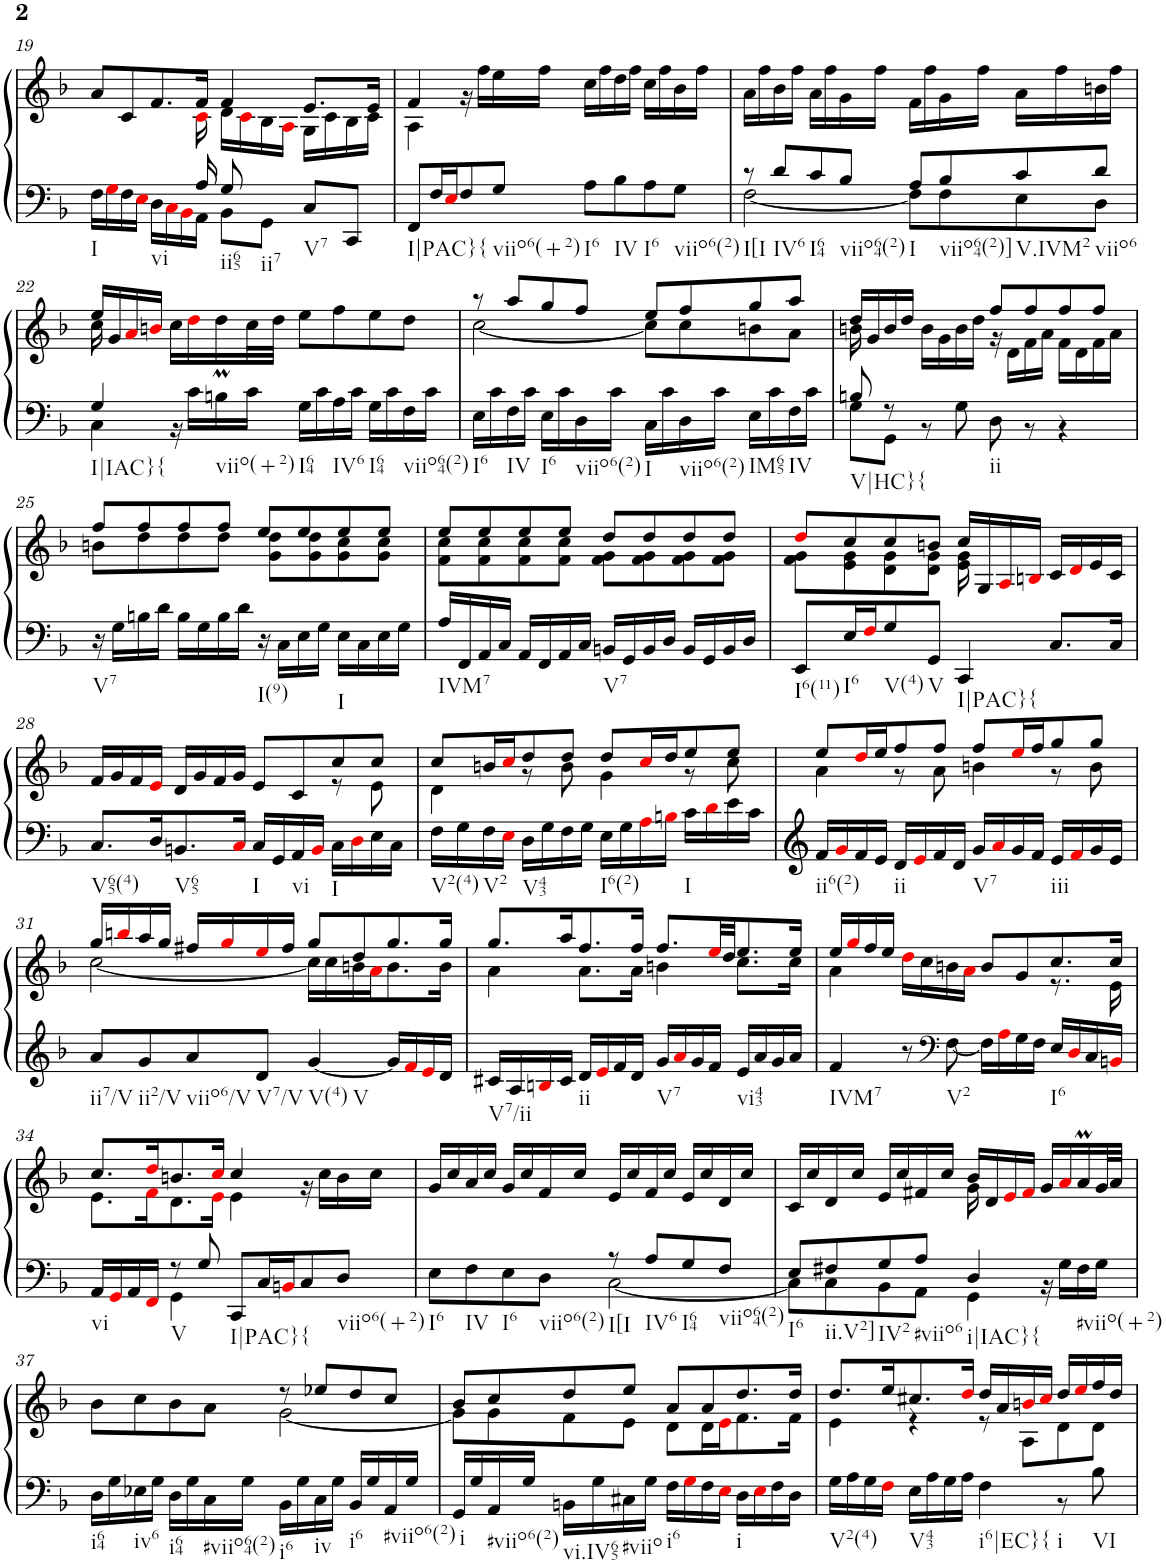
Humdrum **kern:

**kern	**kern
*part1	*part1
*staff2	*staff1
*I"Piano	*
*I'Pno.	*
!!LO:PB:g=z
*clefF4	*clefG2
*k[b-]	*k[b-]
*M2/2	*M2/2
=19	=19
*^	*^
!LO:TX:b:t=I	!	!	!
!LO:TX:b:t=vi	!	!	!
4..ryy	16F\LL	8a/L	4..ryy
.	16Gi\	.	.
.	16F\	8c/	.
.	16Ei\JJ	.	.
.	16D\LL	8.f/	.
.	16Ci\	.	.
.	16BB-i\	.	.
16A/	16AA\JJ	16f/Jk	16ci\
!LO:TX:b:t=ii65	!	!	!
8G/	8BB-\L	4f/	16d\LL
.	.	.	16ci\
!LO:TX:b:t=ii7	!	!	!
8ryy	8GG\J	.	16B-\
.	.	.	16Ai\JJ
!LO:TX:b:t=V7	!	!	!
8C/L	4ryy	8.e/L	16G\LL
.	.	.	16c\
8CC/J	.	.	16B-\
.	.	16e/Jk	16c\JJ
*v	*v	*	*
=20	=20	=20
!LO:TX:b:t=I|PAC}{	!	!
8FF/L	4f/	4A\
16F/L	.	.
16Ei/J	.	.
8F/	2.ryy	16r
.	.	16ff\LL
!LO:TX:b:t=viio6(+2)	!	!
8G/J	.	16ee\
.	.	16ff\JJ
!LO:TX:b:t=I6	!	!
8A\L	.	16cc\LL
.	.	16ff\
!LO:TX:b:t=IV	!	!
8B-\	.	16dd\
.	.	16ff\JJ
!LO:TX:b:t=I6	!	!
8A\	.	16cc\LL
.	.	16ff\
!LO:TX:b:t=viio6(2)	!	!
8G\J	.	16b-\
.	.	16ff\JJ
=21	=21	=21
*^	*	*
!LO:TX:b:t=I[I	!	!	!
8r	[2F\	1ryy	16a\LL
.	.	.	16ff\
!LO:TX:b:t=IV6	!	!	!
8d/L	.	.	16b-\
.	.	.	16ff\JJ
!LO:TX:b:t=I64	!	!	!
8c/	.	.	16a\LL
.	.	.	16ff\
!LO:TX:b:t=viio64(2)	!	!	!
8B-/J	.	.	16g\
.	.	.	16ff\JJ
!LO:TX:b:t=I	!	!	!
8A/L	8F\L]	.	16f\LL
.	.	.	16ff\
!LO:TX:b:t=viio64(2)]	!	!	!
8B-/	8F\	.	16g\
.	.	.	16ff\JJ
!LO:TX:b:t=V.IVM2	!	!	!
8c/	8E\	.	16a\LL
.	.	.	16ff\
!LO:TX:b:t=viio6	!	!	!
8d/J	8D\J	.	16bn\
.	.	.	16ff\JJ
!!LO:LB:g=z	!!
=22	=22	=22	=22
!LO:TX:b:t=I|IAC}{	!	!	!
4G/	4C\	16ee/LL	16cc\
.	.	16g/	8.ryy
.	.	16ai/	.
.	.	16bni/JJ	.
!LO:TX:b:t=viio(+2)	!	!	!
!LO:TX:b:t=I64	!	!	!
!LO:TX:b:t=IV6	!	!	!
!LO:TX:b:t=I64	!	!	!
!LO:TX:b:t=viio64(2)	!	!	!
2.ryy	16r	4ryy	16cc\LL
.	16c\LL	.	16ddi\
.	16Bn\	.	16ddM\
.	16c\JJ	.	32cc\L
.	.	.	32dd\JJJ
.	16G\LL	2ryy	8ee\L
.	16c\	.	.
.	16A\	.	8ff\
.	16c\JJ	.	.
.	16G\LL	.	8ee\
.	16c\	.	.
.	16F\	.	8dd\J
.	16c\JJ	.	.
=23	=23	=23	=23
!LO:TX:b:t=I6	!	!	!
!LO:TX:b:t=IV	!	!	!
!LO:TX:b:t=I6	!	!	!
!LO:TX:b:t=viio6(2)	!	!	!
!LO:TX:b:t=I	!	!	!
!LO:TX:b:t=viio6(2)	!	!	!
!LO:TX:b:t=IM65	!	!	!
!LO:TX:b:t=IV	!	!	!
1ryy	16E\LL	8r	[2cc\
.	16c\	.	.
.	16F\	8aa/L	.
.	16c\JJ	.	.
.	16E\LL	8gg/	.
.	16c\	.	.
.	16D\	8ff/J	.
.	16c\JJ	.	.
.	16C\LL	8ee/L	8cc\L]
.	16c\	.	.
.	16D\	8ff/	8cc\
.	16c\JJ	.	.
.	16E\LL	8gg/	8bn\
.	16c\	.	.
.	16F\	8aa/J	8a\J
.	16c\JJ	.	.
=24	=24	=24	=24
!LO:TX:b:t=V|HC}{	!	!	!
8Bn/	8G\L	16dd/LL	16bn\
.	.	16g/	4..ryy
8r	8GG\J	16b/	.
.	.	16dd/JJ	.
!LO:TX:b:t=ii	!	!	!
2.ryy	8r	16b\LL	.
.	.	16g\	.
.	8G\	16b\	.
.	.	16dd\JJ	.
.	8D\	8ff/L	16r
.	.	.	16d\LL
.	8r	8ff/	16f\
.	.	.	16a\JJ
.	4r	8ff/	16f\LL
.	.	.	16d\
.	.	8ff/J	16f\
.	.	.	16a\JJ
*v	*v	*	*
!!LO:LB:g=z	!!
=25	=25	=25
!LO:TX:b:t=V7	!	!
16r	8ff/L	8bn\L
16G\LL	.	.
16Bn\	8ff/	8dd\
16d\JJ	.	.
16B\LL	8ff/	8dd\
16G\	.	.
16B\	8ff/J	8dd\J
16d\JJ	.	.
!LO:TX:b:t=I(9)	!	!
16r	8ee/L	8g\ 8dd\L
16C\LL	.	.
16E\	8ee/	8g\ 8dd\
16G\JJ	.	.
!LO:TX:b:t=I	!	!
16E\LL	8ee/	8g\ 8cc\
16C\	.	.
16E\	8ee/J	8g\ 8cc\J
16G\JJ	.	.
=26	=26	=26
!LO:TX:b:t=IVM7	!	!
16A/LL	8ee/L	8f\ 8cc\L
16FF/	.	.
16AA/	8ee/	8f\ 8cc\
16C/JJ	.	.
16AA/LL	8ee/	8f\ 8cc\
16FF/	.	.
16AA/	8ee/J	8f\ 8cc\J
16C/JJ	.	.
!LO:TX:b:t=V7	!	!
16BBn/LL	8dd/L	8f\ 8g\L
16GG/	.	.
16BB/	8dd/	8f\ 8g\
16D/JJ	.	.
16BB/LL	8dd/	8f\ 8g\
16GG/	.	.
16BB/	8dd/J	8f\ 8g\J
16D/JJ	.	.
=27	=27	=27
!LO:TX:b:t=I6(11)	!	!
8EE/L	8ddi/L	8f\ 8g\L
!LO:TX:b:t=I6	!	!
16E/L	8cc/	8e\ 8g\
16Fi/J	.	.
!LO:TX:b:t=V(4)	!	!
8G/	8cc/	8d\ 8g\
!LO:TX:b:t=V	!	!
8GG/J	8bn/J	8d\ 8g\J
!LO:TX:b:t=I|PAC}{	!	!
4CC/	16cc/LL	16e\ 16g\
.	16G/	4..ryy
.	16Ai/	.
.	16Bni/JJ	.
8.C/L	16c/LL	.
.	16di/	.
.	16e/	.
16C/Jk	16c/JJ	.
!!LO:LB:g=z	!!
=28	=28	=28
!LO:TX:b:t=V65(4)	!	!
8.C/L	16f/LL	2.ryy
.	16g/	.
.	16f/	.
16D/K	16ei/JJ	.
!LO:TX:b:t=V65	!	!
8.BBn/	16d/LL	.
.	16g/	.
.	16f/	.
16Ci/Jk	16g/JJ	.
!LO:TX:b:t=I	!	!
16C/LL	8e/L	.
16GG/	.	.
!LO:TX:b:t=vi	!	!
16AA/	8c/	.
16BBi/JJ	.	.
!LO:TX:b:t=I	!	!
16C\LL	8cc/	8r
16Di\	.	.
16E\	8cc/J	8e\
16C\JJ	.	.
=29	=29	=29
!LO:TX:b:t=V2(4)	!	!
16F\LL	8cc/L	4d\
16G\	.	.
!LO:TX:b:t=V2	!	!
16F\	16bn/L	.
16Ei\JJ	16cci/J	.
!LO:TX:b:t=V43	!	!
16D\LL	8dd/	8r
16G\	.	.
16F\	8dd/J	8b\
16G\JJ	.	.
!LO:TX:b:t=I6(2)	!	!
16E\LL	8dd/L	4g\
16G\	.	.
16Ai\	16cci/L	.
16Bni\JJ	16dd/J	.
!LO:TX:b:t=I	!	!
16c\LL	8ee/	8r
16di\	.	.
16e\	8ee/J	8cc\
16c\JJ	.	.
=30	=30	=30
!LO:TX:b:t=ii6(2)	!	!
16f/LL	8ee/L	4a\
16gi/	.	.
16f/	16ddi/L	.
16e/JJ	16ee/J	.
!LO:TX:b:t=ii	!	!
16d/LL	8ff/	8r
16ei/	.	.
16f/	8ff/J	8a\
16d/JJ	.	.
!LO:TX:b:t=V7	!	!
16g/LL	8ff/L	4bn\
16ai/	.	.
16g/	16eei/L	.
16f/JJ	16ff/J	.
!LO:TX:b:t=iii	!	!
16e/LL	8gg/	8r
16fi/	.	.
16g/	8gg/J	8b\
16e/JJ	.	.
!!LO:LB:g=z	!!
=31	=31	=31
!LO:TX:b:t=ii7/V	!	!
8a/L	16gg/LL	[2cc\
.	16bbni/	.
!LO:TX:b:t=ii2/V	!	!
8g/	16aa/	.
.	16gg/JJ	.
!LO:TX:b:t=viio6/V	!	!
8a/	16ff#X/LL	.
.	16ggi/	.
!LO:TX:b:t=V7/V	!	!
8d/J	16eei/	.
.	16ff#/JJ	.
!LO:TX:b:t=V(4)	!	!
!LO:TX:b:t=V	!	!
[4g/	8gg/L	16cc\LL]
.	.	16cc\
.	8dd/	16bn\
.	.	16ai\J
16g/LL]	8.gg/	8.b\
16fi/	.	.
16ei/	.	.
16d/JJ	16gg/Jk	16b\Jk
=32	=32	=32
!LO:TX:b:t=V7/ii	!	!
16c#X/LL	8.gg/L	4a\
16A/	.	.
16Bni/	.	.
16c#/JJ	16aa/K	.
!LO:TX:b:t=ii	!	!
16d/LL	8.ff/	8.a\L
16ei/	.	.
16f/	.	.
16d/JJ	16ff/Jk	16a\Jk
!LO:TX:b:t=V7	!	!
16g/LL	8.ff/L	4bn\
16ai/	.	.
16g/	.	.
16f/JJ	32eei/LL	.
.	32dd/JJ	.
!LO:TX:b:t=vi43	!	!
16e/LL	8.ee/	8.cc\L
16a/	.	.
16g/	.	.
16a/JJ	16ee/Jk	16cc\Jk
=33	=33	=33
*^	*	*
!LO:TX:b:t=IVM7	!	!	!
4f/	4.ryy	16ee/LL	4a\
.	.	16ggi/	.
.	.	16ff/	.
.	.	16ee/JJ	.
8r	.	16ddi\LL	2ryy
.	.	16cc\	.
*clefF4	*	*	*
!LO:TX:b:t=V2	!	!	!
4.ryy	[8F\	16bn\	.
.	.	16ai\JJ	.
.	16F\LL]	8b/L	.
.	16Ai\	.	.
.	16G\	8g/	.
.	16F\JJ	.	.
!LO:TX:b:t=I6	!	!	!
16E/LL	4ryy	8.cc/	8.r
16Di/	.	.	.
16C/	.	.	.
16BBni/JJ	.	16cc/Jk	16e\
!!LO:LB:g=z	!!
=34	=34	=34	=34
!LO:TX:b:t=vi	!	!	!
16AA/LL	4ryy	8.cc/L	8.e\L
16GGi/	.	.	.
16AA/	.	.	.
16FFi/JJ	.	16ddi/K	16fi\K
!LO:TX:b:t=V	!	!	!
8r	4GG\	8.bn/	8.d\
8G/	.	.	.
.	.	16cci/Jk	16ei\Jk
!LO:TX:b:t=I|PAC}{	!	!	!
8CC/L	2ryy	4cc/	4e\
16C/L	.	.	.
16BBni/J	.	.	.
8C/	.	4ryy	16r
.	.	.	16cc\LL
!LO:TX:b:t=viio6(+2)	!	!	!
8D/J	.	.	16b\
.	.	.	16cc\JJ
=35	=35	=35	=35
!LO:TX:b:t=I6	!	!	!
!LO:TX:b:t=IV	!	!	!
!LO:TX:b:t=I6	!	!	!
!LO:TX:b:t=viio6(2)	!	!	!
*	*	*v	*v
2ryy	8E\L	16g/LL
.	.	16cc/
.	8F\	16a/
.	.	16cc/JJ
.	8E\	16g/LL
.	.	16cc/
.	8D\J	16f/
.	.	16cc/JJ
!LO:TX:b:t=I[I	!	!
8r	[2C\	16e/LL
.	.	16cc/
!LO:TX:b:t=IV6	!	!
8A/L	.	16f/
.	.	16cc/JJ
!LO:TX:b:t=I64	!	!
8G/	.	16e/LL
.	.	16cc/
!LO:TX:b:t=viio64(2)	!	!
8F/J	.	16d/
.	.	16cc/JJ
=36	=36	=36
*	*	*^
!LO:TX:b:t=I6	!	!	!
8E/L	8C\L]	16c/LL	2ryy
.	.	16cc/	.
!LO:TX:b:t=ii.V2]	!	!	!
8F#X/	8C\	16d/	.
.	.	16cc/JJ	.
!LO:TX:b:t=IV2	!	!	!
8G/	8BB-\	16e/LL	.
.	.	16cc/	.
!LO:TX:b:t=#viio6	!	!	!
8A/J	8AA\J	16f#X/	.
.	.	16cc/JJ	.
!LO:TX:b:t=i|IAC}{	!	!	!
4D/	4GG\	16b-/LL	16g\
.	.	16d/	4..ryy
.	.	16ei/	.
.	.	16f#i/JJ	.
!LO:TX:b:t=#viio(+2)	!	!	!
4ryy	16r	16g/LL	.
.	16G\LL	16ai/	.
.	16F#\	16am/	.
.	16G\JJ	32g/L	.
.	.	32a/JJJ	.
*v	*v	*	*
!!LO:LB:g=z	!!
=37	=37	=37
!LO:TX:b:t=i64	!	!
16D\LL	8b-\L	2ryy
16G\	.	.
!LO:TX:b:t=iv6	!	!
16E-X\	8cc\	.
16G\JJ	.	.
!LO:TX:b:t=i64	!	!
16D\LL	8b-\	.
16G\	.	.
!LO:TX:b:t=#viio64(2)	!	!
16C\	8a\J	.
16G\JJ	.	.
!LO:TX:b:t=i6	!	!
16BB-\LL	8r	[2g\
16G\	.	.
!LO:TX:b:t=iv	!	!
16C\	8ee-X/L	.
16G\JJ	.	.
!LO:TX:b:t=i6	!	!
16BB-/LL	8dd/	.
16G/	.	.
!LO:TX:b:t=#viio6(2)	!	!
16AA/	8cc/J	.
16G/JJ	.	.
=38	=38	=38
!LO:TX:b:t=i	!	!
16GG/LL	8b-/L	8g\L]
16G/	.	.
!LO:TX:b:t=#viio6(2)	!	!
16AA/	8cc/	8g\
16G/JJ	.	.
!LO:TX:b:t=vi.IV65	!	!
16BBn\LL	8dd/	8f\
16G\	.	.
!LO:TX:b:t=#viio	!	!
16C#X\	8ee/J	8e\J
16G\JJ	.	.
!LO:TX:b:t=i6	!	!
16F\LL	8a/L	8d\L
16Gi\	.	.
16F\	8a/	16d\L
16Ei\JJ	.	16ei\J
!LO:TX:b:t=i	!	!
16D\LL	8.dd/	8.f\
16Ei\	.	.
16F\	.	.
16D\JJ	16dd/Jk	16f\Jk
=39	=39	=39
*^	*	*
!LO:TX:b:t=V2(4)	!	!	!
!LO:TX:b:t=V43	!	!	!
!LO:TX:b:t=i6|EC}{	!	!	!
!LO:TX:b:t=i	!	!	!
!LO:TX:b:t=VI	!	!	!
1ryy	16G\LL	8.dd/L	4e\
.	16A\	.	.
.	16G\	.	.
.	16Fi\JJ	16ee/K	.
.	16E\LL	8.cc#X/	4r
.	16A\	.	.
.	16G\	.	.
.	16A\JJ	16ddi/Jk	.
.	4F\	16dd/LL	8r
.	.	16a/	.
.	.	16bni/	8A\L
.	.	16cc#i/JJ	.
.	8r	16dd/LL	8d\
.	.	16eei/	.
.	8B-\	16ff/	8d\J
.	.	16dd/JJ	.
*v	*v	*	*
*	*v	*v
=	=
*-	*-
